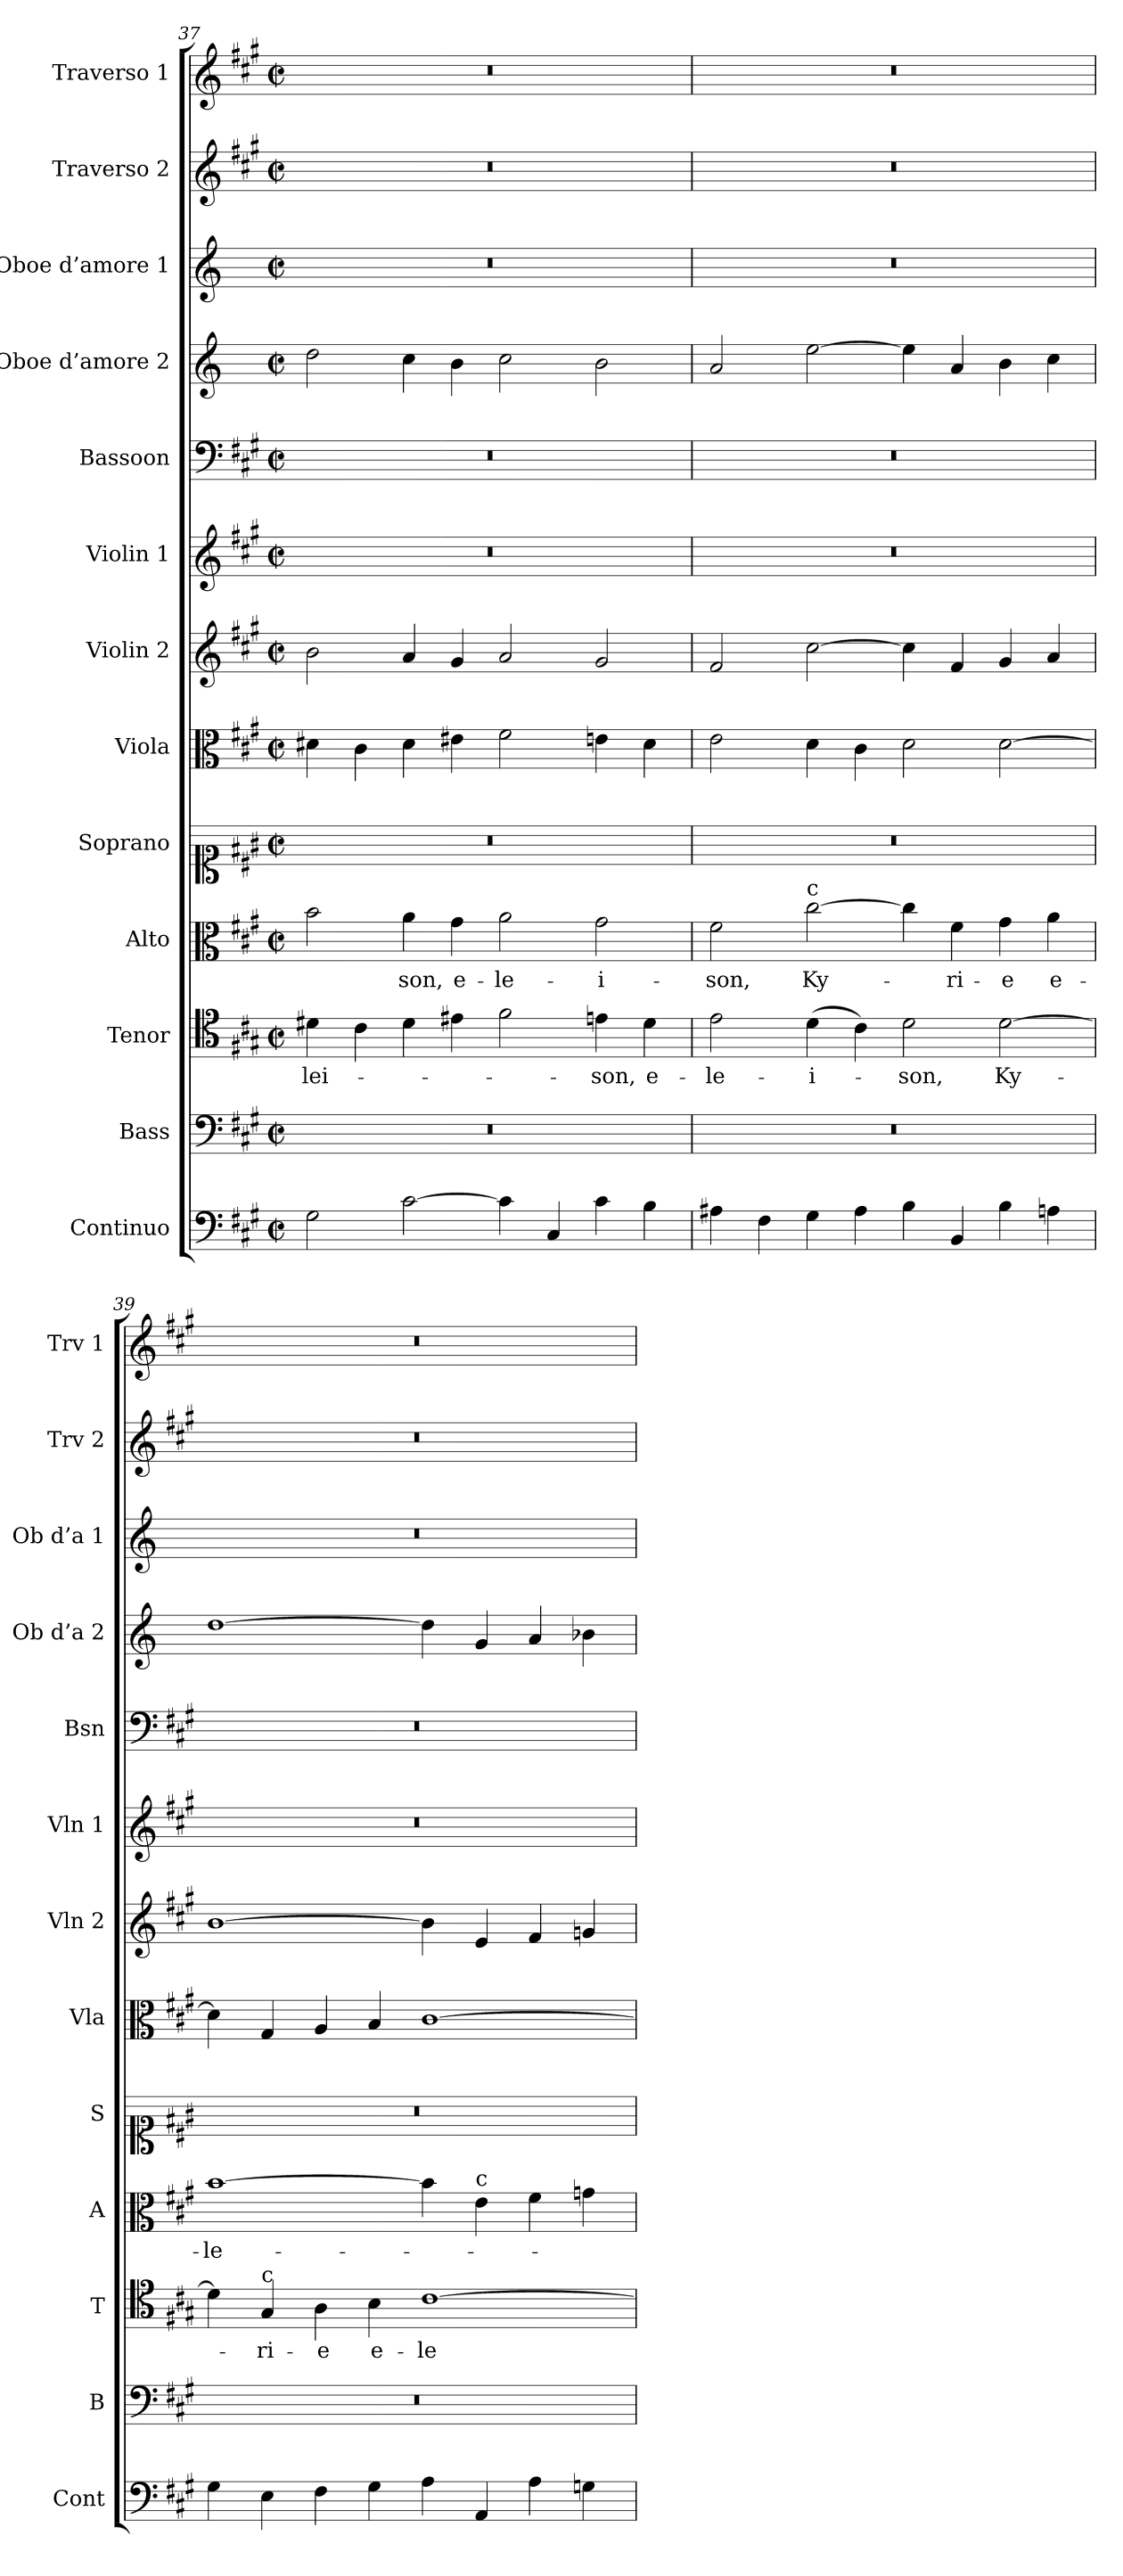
**kern	**kern	**kern	**text	**kern	**text	**kern	**kern	**kern	**kern	**kern	**kern	**kern	**kern	**kern
*part13	*part12	*part11	*part11	*part10	*part10	*part9	*part8	*part7	*part6	*part5	*part4	*part3	*part2	*part1
*staff13	*staff12	*staff11	*staff11	*staff10	*staff10	*staff9	*staff8	*staff7	*staff6	*staff5	*staff4	*staff3	*staff2	*staff1
*I"Continuo	*I"Bass	*I"Tenor	*	*I"Alto	*	*I"Soprano	*I"Viola	*I"Violin 2	*I"Violin 1	*I"Bassoon	*I"Oboe d’amore 2	*I"Oboe d’amore 1	*I"Traverso 2	*I"Traverso 1
*I'Cont	*I'B	*I'T	*	*I'A	*	*I'S	*I'Vla	*I'Vln 2	*I'Vln 1	*I'Bsn	*I'Ob d’a 2	*I'Ob d’a 1	*I'Trv 2	*I'Trv 1
*clefF4	*clefF4	*clefC4	*	*clefC3	*	*clefC1	*clefC3	*clefG2	*clefG2	*clefF4	*clefG2	*clefG2	*clefG2	*clefG2
*	*	*	*	*	*	*	*	*	*	*	*ITrd2c3	*ITrd2c3	*	*
*k[f#c#g#]	*k[f#c#g#]	*k[f#c#g#]	*	*k[f#c#g#]	*	*k[f#c#g#]	*k[f#c#g#]	*k[f#c#g#]	*k[f#c#g#]	*k[f#c#g#]	*k[f#c#g#]	*k[f#c#g#]	*k[f#c#g#]	*k[f#c#g#]
*M4/2	*M4/2	*M4/2	*	*M4/2	*	*M4/2	*M4/2	*M4/2	*M4/2	*M4/2	*M4/2	*M4/2	*M4/2	*M4/2
*met(c|)	*met(c|)	*met(c|)	*	*met(c|)	*	*met(c|)	*met(c|)	*met(c|)	*met(c|)	*met(c|)	*met(c|)	*met(c|)	*met(c|)	*met(c|)
=37	=37	=37	=37	=37	=37	=37	=37	=37	=37	=37	=37	=37	=37	=37
!	!	!	!LO:LY:b	!	!	!	!	!	!	!	!	!	!	!
2G#\	0r	4d#X\	-lei-	2b\	.	0r	4d#X\	2b\	0r	0r	2b\	0r	0r	0r
.	.	4c#\	.	.	.	.	4c#\	.	.	.	.	.	.	.
!	!	!	!	!	!LO:LY:b	!	!	!	!	!	!	!	!	!
[2c#\	.	4d#\	.	4a\	-son,	.	4d#\	4a/	.	.	4a\	.	.	.
!	!	!	!	!	!LO:LY:b	!	!	!	!	!	!	!	!	!
.	.	4e#X\	.	4g#\	e-	.	4e#X\	4g#/	.	.	4g#\	.	.	.
!	!	!	!	!	!LO:LY:b	!	!	!	!	!	!	!	!	!
4c#\]	.	2f#\	.	2a\	-le-	.	2f#\	2a/	.	.	2a\	.	.	.
4C#/	.	.	.	.	.	.	.	.	.	.	.	.	.	.
!	!	!	!LO:LY:b	!	!LO:LY:b	!	!	!	!	!	!	!	!	!
4c#\	.	4en\	-son,	2g#\	-i-	.	4en\	2g#/	.	.	2g#\	.	.	.
!	!	!	!LO:LY:b	!	!	!	!	!	!	!	!	!	!	!
4B\	.	4d#\	e-	.	.	.	4d#\	.	.	.	.	.	.	.
=38	=38	=38	=38	=38	=38	=38	=38	=38	=38	=38	=38	=38	=38	=38
!	!	!	!LO:LY:b	!	!LO:LY:b	!	!	!	!	!	!	!	!	!
4A#X\	0r	2e\	-le-	2f#\	-son,	0r	2e\	2f#/	0r	0r	2f#/	0r	0r	0r
4F#\	.	.	.	.	.	.	.	.	.	.	.	.	.	.
!	!	!	!	!LO:TX:a:t=c	!	!	!	!	!	!	!	!	!	!
!	!	!	!LO:LY:b	!	!LO:LY:b	!	!	!	!	!	!	!	!	!
4G#\	.	(4d\	-i-	[2cc#\	Ky-	.	4d\	[2cc#\	.	.	[2cc#\	.	.	.
4A#\	.	4c#\)	.	.	.	.	4c#\	.	.	.	.	.	.	.
!	!	!	!LO:LY:b	!	!	!	!	!	!	!	!	!	!	!
4B\	.	2d\	-son,	4cc#\]	.	.	2d\	4cc#\]	.	.	4cc#\]	.	.	.
!	!	!	!	!	!LO:LY:b	!	!	!	!	!	!	!	!	!
4BB/	.	.	.	4f#\	-ri-	.	.	4f#/	.	.	4f#/	.	.	.
!	!	!	!LO:LY:b	!	!LO:LY:b	!	!	!	!	!	!	!	!	!
4B\	.	[2d\	Ky-	4g#\	-e	.	[2d\	4g#/	.	.	4g#\	.	.	.
!	!	!	!	!	!LO:LY:b	!	!	!	!	!	!	!	!	!
4An\	.	.	.	4a\	e-	.	.	4a/	.	.	4a\	.	.	.
=39	=39	=39	=39	=39	=39	=39	=39	=39	=39	=39	=39	=39	=39	=39
!	!	!	!	!	!LO:LY:b	!	!	!	!	!	!	!	!	!
4G#\	0r	4d\]	.	[1b	-le-	0r	4d\]	[1b	0r	0r	[1b	0r	0r	0r
!	!	!LO:TX:a:t=c	!	!	!	!	!	!	!	!	!	!	!	!
!	!	!	!LO:LY:b	!	!	!	!	!	!	!	!	!	!	!
4E\	.	4G#/	-ri-	.	.	.	4G#/	.	.	.	.	.	.	.
!	!	!	!LO:LY:b	!	!	!	!	!	!	!	!	!	!	!
4F#\	.	4A\	-e	.	.	.	4A/	.	.	.	.	.	.	.
!	!	!	!LO:LY:b	!	!	!	!	!	!	!	!	!	!	!
4G#\	.	4B\	e-	.	.	.	4B/	.	.	.	.	.	.	.
!	!	!	!LO:LY:b	!	!	!	!	!	!	!	!	!	!	!
4A\	.	[1c#	-le-	4b\]	.	.	[1c#	4b\]	.	.	4b\]	.	.	.
!	!	!	!	!LO:TX:a:t=c	!	!	!	!	!	!	!	!	!	!
4AA/	.	.	.	4e\	.	.	.	4e/	.	.	4e/	.	.	.
4A\	.	.	.	4f#\	.	.	.	4f#/	.	.	4f#/	.	.	.
4Gn\	.	.	.	4gn\	.	.	.	4gn/	.	.	4gn\	.	.	.
=	=	=	=	=	=	=	=	=	=	=	=	=	=	=
*-	*-	*-	*-	*-	*-	*-	*-	*-	*-	*-	*-	*-	*-	*-
